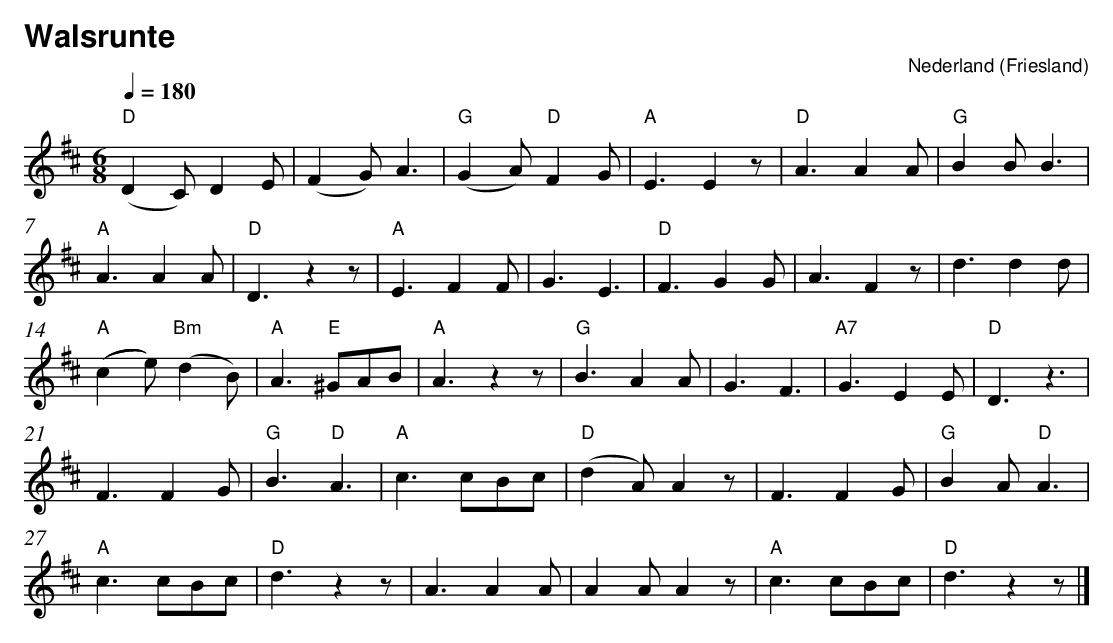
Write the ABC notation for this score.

X:1
T:Walsrunte
C: Nederland
O: Friesland
L:1/8
M:6/8
Q:1/4=180
K:D
"D" (D2 C) D2 E | (F2 G) A3 |"G" (G2 A)"D" F2 G |"A" E3 E2 z |"D" A3 A2 A | "G" B2 B B3 |$
"A" A3 A2 A |"D" D3 z2 z | "A" E3 F2 F | G3 E3 |"D" F3 G2 G | A3 F2 z | d3 d2 d |$
"A" ((c2 e))"Bm" (d2 B) |"A" A3"E" ^GAB |"A" A3 z2 z |"G" B3 A2 A | G3 F3 | "A7" G3 E2E |"D" D3z3 |$
F3 F2 G |"G" B3"D" A3 |"A" c3 cBc | "D" (d2 A) A2 z | F3 F2 G |"G" B2 A"D" A3 |$
 "A" c3 cBc |"D" d3 z2 z | A3 A2 A | A2 A A2 z | "A" c3 cBc |"D" d3 z2 z |]
